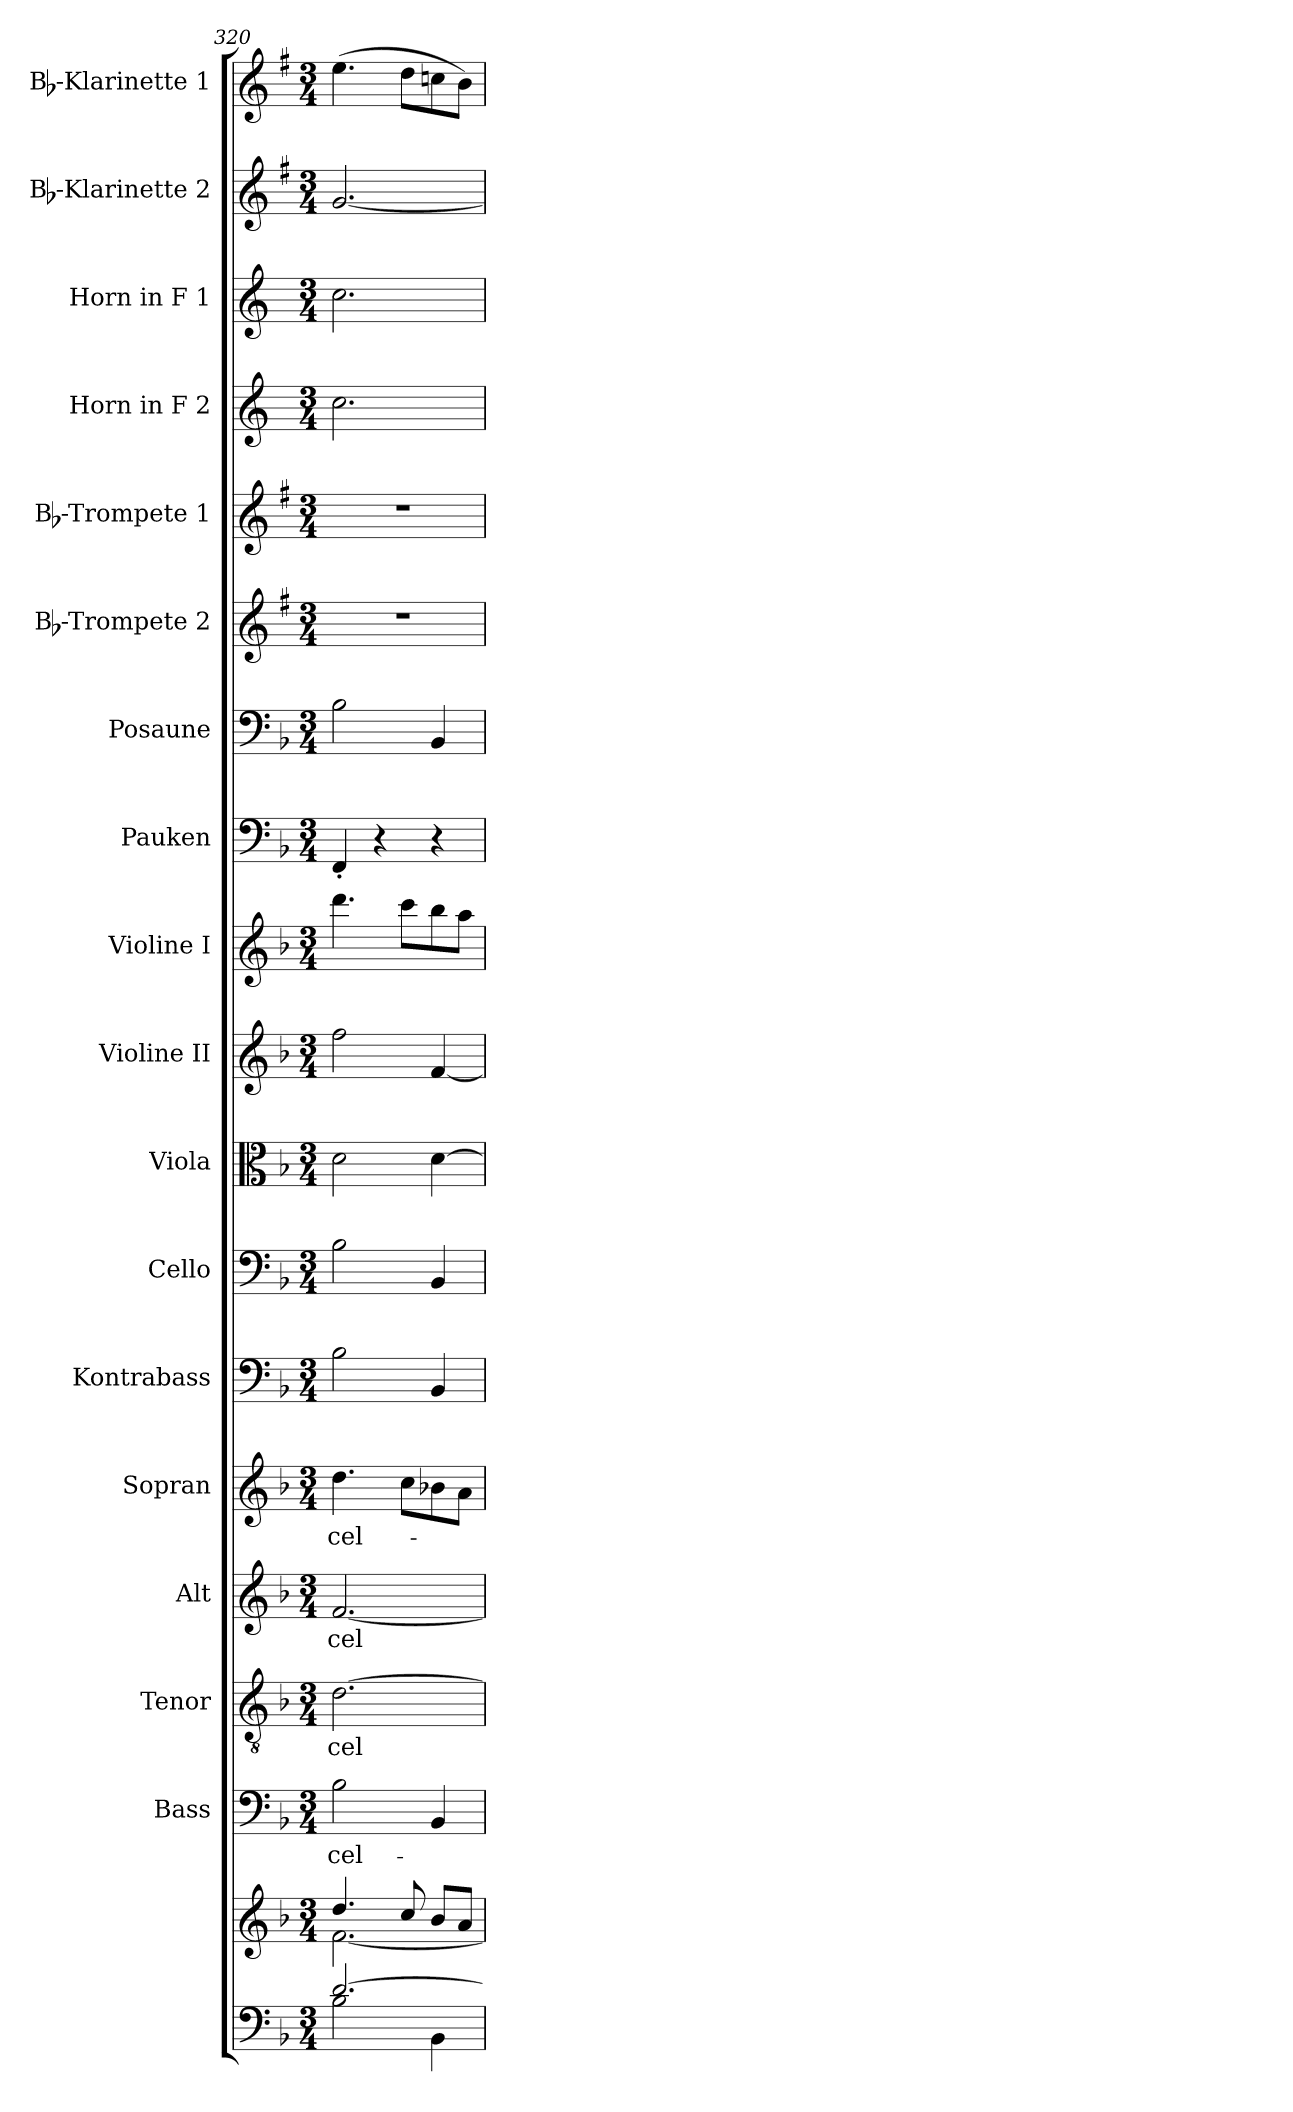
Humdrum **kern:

**kern	**kern	**kern	**text	**kern	**text	**kern	**text	**kern	**text	**kern	**kern	**kern	**kern	**kern	**kern	**kern	**kern	**kern	**kern	**kern	**kern	**kern
*part18	*part18	*part17	*part17	*part16	*part16	*part15	*part15	*part14	*part14	*part13	*part12	*part11	*part10	*part9	*part8	*part7	*part6	*part5	*part4	*part3	*part2	*part1
*staff19	*staff18	*staff17	*staff17	*staff16	*staff16	*staff15	*staff15	*staff14	*staff14	*staff13	*staff12	*staff11	*staff10	*staff9	*staff8	*staff7	*staff6	*staff5	*staff4	*staff3	*staff2	*staff1
*	*	*I"Bass	*	*I"Tenor	*	*I"Alt	*	*I"Sopran	*	*I"Kontrabass	*I"Cello	*I"Viola	*I"Violine II	*I"Violine I	*I"Pauken	*I"Posaune	*I"Bb-Trompete 2	*I"Bb-Trompete 1	*I"Horn in F 2	*I"Horn in F 1	*I"Bb-Klarinette 2	*I"Bb-Klarinette 1
*	*	*I'B.	*	*I'T.	*	*I'A.	*	*I'S.	*	*I'Kb.	*	*I'Vla.	*I'Vl. II	*I'Vl. I	*I'Pk.	*I'Pos.	*I'Bb Trp. 2	*I'Bb Trp. 1	*	*	*I'Bb Kl. 2	*I'Bb Kl. 1
*clefF4	*clefG2	*clefF4	*	*clefGv2	*	*clefG2	*	*clefG2	*	*clefF4	*clefF4	*clefC3	*clefG2	*clefG2	*clefF4	*clefF4	*clefG2	*clefG2	*clefG2	*clefG2	*clefG2	*clefG2
*	*	*	*	*	*	*	*	*	*	*ITrd7c12	*	*	*	*	*	*	*ITrd1c2	*ITrd1c2	*ITrd4c7	*ITrd4c7	*ITrd1c2	*ITrd1c2
*k[b-]	*k[b-]	*k[b-]	*	*k[b-]	*	*k[b-]	*	*k[b-]	*	*k[b-]	*k[b-]	*k[b-]	*k[b-]	*k[b-]	*k[b-]	*k[b-]	*k[b-]	*k[b-]	*k[b-]	*k[b-]	*k[b-]	*k[b-]
*F:	*F:	*F:	*	*F:	*	*F:	*	*F:	*	*F:	*F:	*F:	*F:	*F:	*F:	*F:	*F:	*F:	*F:	*F:	*F:	*F:
*M3/4	*M3/4	*M3/4	*	*M3/4	*	*M3/4	*	*M3/4	*	*M3/4	*M3/4	*M3/4	*M3/4	*M3/4	*M3/4	*M3/4	*M3/4	*M3/4	*M3/4	*M3/4	*M3/4	*M3/4
=320	=320	=320	=320	=320	=320	=320	=320	=320	=320	=320	=320	=320	=320	=320	=320	=320	=320	=320	=320	=320	=320	=320
*^	*^	*	*	*	*	*	*	*	*	*	*	*	*	*	*	*	*	*	*	*	*	*
!	!	!	!	!	!LO:LY:b	!	!LO:LY:b	!	!LO:LY:b	!	!LO:LY:b	!	!	!	!	!	!	!	!	!	!	!	!	!
[>2.d/	2B-\	4.dd/	[<2.f\	2B-\	-cel-	[2.d\	-cel-	[2.f/	-cel-	4.dd\	-cel-	2BB-\	2B-\	2d\	2ff\	4.ddd\	4FF'</	2B-\	2.r	2.r	2.f\	2.f\	[2.f/	(>4.dd\
.	.	.	.	.	.	.	.	.	.	.	.	.	.	.	.	.	4r	.	.	.	.	.	.	.
.	.	8cc/	.	.	.	.	.	.	.	8cc\L	.	.	.	.	.	8ccc\L	.	.	.	.	.	.	.	8cc\L
.	4BB-\	8b-/L	.	4BB-/	.	.	.	.	.	8b-X\	.	4BBB-/	4BB-/	[4d\	[4f/	8bb-\	4r	4BB-/	.	.	.	.	.	8b-X\
.	.	8a/J	.	.	.	.	.	.	.	8a\J	.	.	.	.	.	8aa\J	.	.	.	.	.	.	.	8a\J)
*v	*v	*	*	*	*	*	*	*	*	*	*	*	*	*	*	*	*	*	*	*	*	*	*	*
*	*v	*v	*	*	*	*	*	*	*	*	*	*	*	*	*	*	*	*	*	*	*	*	*
=	=	=	=	=	=	=	=	=	=	=	=	=	=	=	=	=	=	=	=	=	=	=
*-	*-	*-	*-	*-	*-	*-	*-	*-	*-	*-	*-	*-	*-	*-	*-	*-	*-	*-	*-	*-	*-	*-
